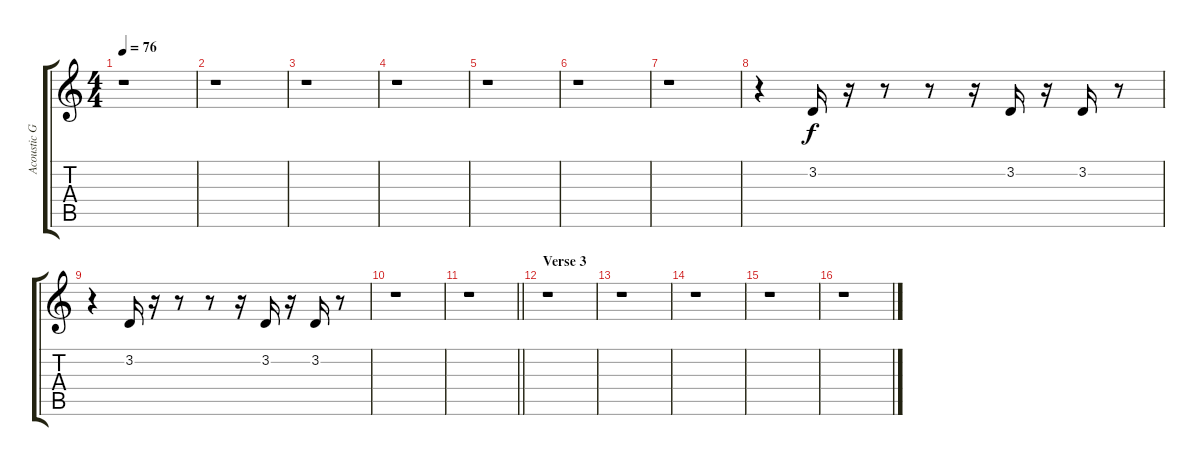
\track ("Acoustic Grand Piano" "Acoustic G") {instrument acousticgrandpiano}
\staff {score tabs}
\tuning (E4 B3 G3 D3 A2 E2) {hide}
\ts (4 4)
\tempo 76
\clef g2
\ks c
r.1{dy f} |
r.1 |
r.1 |
r.1 |
r.1 |
r.1 |
r.1 |
r.4 3.2.16 r.16 r.8 r.8 r.16 3.2.16 r.16 3.2.16 r.8 |
r.4 3.2.16 r.16 r.8 r.8 r.16 3.2.16 r.16 3.2.16 r.8 |
r.1 |
\barLineRight lightlight
r.1 |
\section ("" "Verse 3")
r.1 |
r.1 |
r.1 |
r.1 |
r.1
